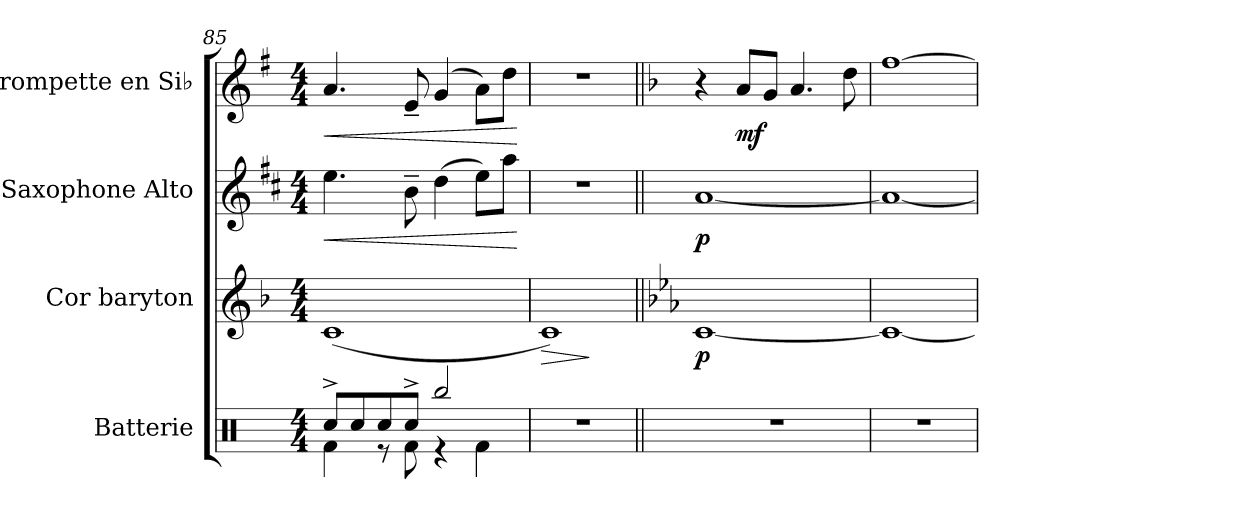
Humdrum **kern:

**kern	**kern	**dynam	**kern	**dynam	**kern	**dynam
*part4	*part3	*part3	*part2	*part2	*part1	*part1
*staff4	*staff3	*staff3	*staff2	*staff2	*staff1	*staff1
*I"Batterie	*I"Cor baryton	*	*I"Saxophone Alto	*	*I"Trompette en Si♭	*
*I'Bat.	*I'Cor Bar.	*	*I'Sax. A.	*	*I'Tromp. Si♭	*
*clefX	*clefG2	*	*clefG2	*	*clefG2	*
*	*ITrd8c14	*	*ITrd5c9	*	*ITrd1c2	*
*k[]	*k[b-]	*	*k[b-]	*	*k[b-]	*
*M4/4	*M4/4	*	*M4/4	*	*M4/4	*
=85	=85	=85	=85	=85	=85	=85
*^	*	*	*	*	*	*
!	!	!	!	!	!LO:HP:b	!	!LO:HP:b
8Rcc^/L	4Rf\	(<1C	.	4.g\	<	4.g/	<
8Rcc/	.	.	.	.	.	.	.
8Rcc/	8r	.	.	.	.	.	.
8Rcc^/J	8Rf\	.	.	8d~\	.	8d~/	.
2Rbb/	4r	.	.	(>4f\	.	(>4f/	.
.	4Rf\	.	.	8g\L)	.	8g\L)	.
.	.	.	.	8cc\J	.	8cc\J	.
*v	*v	*	*	*	*	*	*
.	.	.	.	[	.	[
=86	=86	=86	=86	=86	=86	=86
!	!	!LO:HP:b	!	!	!	!
1r	1C)	>	1r	.	1r	.
.	.	]	.	.	.	.
!!LO:PB:g=z
=87||	=87||	=87||	=87||	=87||	=87||	=87||
*	*k[b-e-a-]	*	*k[b-e-a-]	*	*k[b-e-a-]	*
*	*	*	*	*	*MM84	*
!	!	!LO:DY:b	!	!LO:DY:b	!	!
1r	[1C	p	[1c	p	4r	.
!	!	!	!	!	!	!LO:DY:b
.	.	.	.	.	8g/L	mf
.	.	.	.	.	8f/J	.
.	.	.	.	.	4.g/	.
.	.	.	.	.	8cc\	.
=88	=88	=88	=88	=88	=88	=88
1r	1C_	.	1c_	.	[1ee-	.
=	=	=	=	=	=	=
*-	*-	*-	*-	*-	*-	*-
